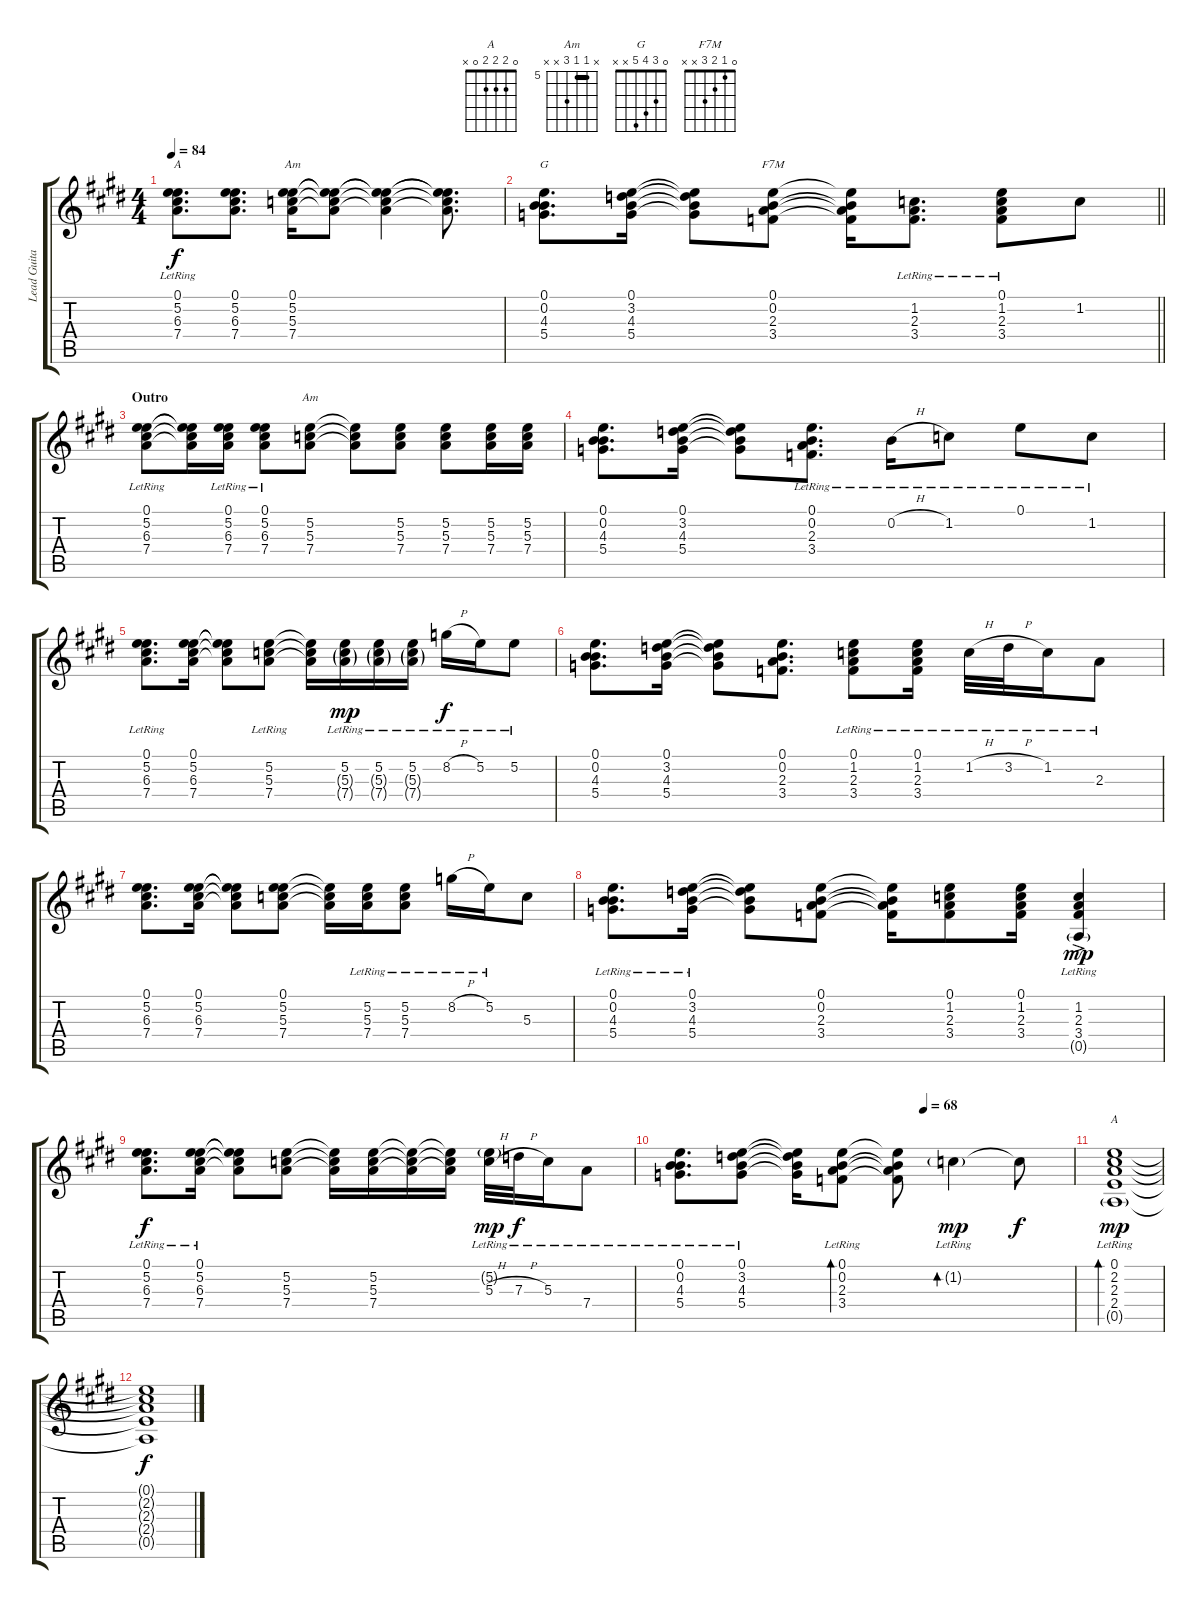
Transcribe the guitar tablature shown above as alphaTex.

\track ("Lead Guitar" "Lead Guita") {instrument electricguitarclean}
\staff {score tabs}
\tuning (E4 B3 G3 D3 A2 E2) {hide}
\chord ("A" 0 5 6 7 x x) {firstfret 5}
\chord ("Am" 0 5 5 7 x x) {firstfret 5}
\chord ("G" 0 3 4 5 x x)
\chord ("F7M" 0 1 2 3 x x)
\chord ("Am" x 5 5 7 x x) {firstfret 5 barre 5}
\chord ("A" 0 2 2 2 0 x)
\ts (4 4)
\tempo 84
\clef g2
\ks e
(0.1{lr} 5.2{lr} 6.3{lr} 7.4{lr}).8{d ch "A" dy f} (0.1 5.2 6.3 7.4).8{d} (0.1 5.2 5.3 7.4).16{ch "Am"} (0.1{t} 5.2{t} 5.3{t} 7.4{t}).8 (0.1{t} 5.2{t} 5.3{t} 7.4{t}).4 (0.1{t} 5.2{t} 5.3{t} 7.4{t}).8{d} |
\barLineRight lightlight
(0.1 0.2 4.3 5.4).8{d ch "G"} (0.1 3.2 4.3 5.4).16 (0.1{t} 3.2{t} 4.3{t} 5.4{t}).8 (0.1 0.2 2.3 3.4).8{ch "F7M"} (0.1{t} 0.2{t} 2.3{t} 3.4{t}).16 (1.2{lr} 2.3{lr} 3.4{lr}).8{d volume 13} (0.1{lr} 1.2{lr} 2.3{lr} 3.4{lr}).8 1.2.8 |
\section ("" "Outro")
(0.1{lr} 5.2{lr} 6.3{lr} 7.4{lr}).8{volume 16} (0.1{t} 5.2{t} 6.3{t} 7.4{t}).16 (0.1{lr} 5.2{lr} 6.3{lr} 7.4{lr}).16 (0.1{lr} 5.2{lr} 6.3{lr} 7.4{lr}).8 (5.2 5.3 7.4).8{ch "Am"} (5.2{t} 5.3{t} 7.4{t}).8 (5.2 5.3 7.4).8 (5.2 5.3 7.4).8 (5.2 5.3 7.4).16 (5.2 5.3 7.4).16 |
(0.1 0.2 4.3 5.4).8{d} (0.1 3.2 4.3 5.4).16 (0.1{t} 3.2{t} 4.3{t} 5.4{t}).8 (0.1{lr} 0.2{lr} 2.3{lr} 3.4{lr}).8{d} 0.2{h lr}.16 1.2{lr}.8 0.1{lr}.8 1.2{lr}.8 |
(0.1{lr} 5.2{lr} 6.3{lr} 7.4{lr}).8{d} (0.1 5.2 6.3 7.4).16 (0.1{t} 5.2{t} 6.3{t} 7.4{t}).8 (5.2{lr} 5.3{lr} 7.4{lr}).8 (5.2{t} 5.3{t} 7.4{t}).16 (5.2{lr} 5.3{g lr} 7.4{g lr}).16{dy mp} (5.2{lr} 5.3{g lr} 7.4{g lr}).16 (5.2{lr} 5.3{g lr} 7.4{g lr}).16 8.2{h lr}.16{dy f} 5.2{lr}.16 5.2{lr}.8 |
(0.1 0.2 4.3 5.4).8{d} (0.1 3.2 4.3 5.4).16 (0.1{t} 3.2{t} 4.3{t} 5.4{t}).8 (0.1 0.2 2.3 3.4).8{d} (0.1{lr} 1.2{lr} 2.3{lr} 3.4{lr}).8 (0.1{lr} 1.2{lr} 2.3{lr} 3.4{lr}).16 1.2{h lr}.32 3.2{h lr}.32 1.2{lr}.16 2.3{lr}.8 |
(0.1 5.2 6.3 7.4).8{d} (0.1 5.2 6.3 7.4).16 (0.1{t} 5.2{t} 6.3{t} 7.4{t}).8 (0.1 5.2 5.3 7.4).8 (5.2{t} 5.3{t} 7.4{t}).16 (5.2{lr} 5.3{lr} 7.4{lr}).16 (5.2{lr} 5.3{lr} 7.4{lr}).8 8.2{h lr}.16 5.2{lr}.16 5.3.8 |
(0.1{lr} 0.2{lr} 4.3{lr} 5.4{lr}).8{d} (0.1{lr} 3.2{lr} 4.3{lr} 5.4{lr}).16 (0.1{t} 3.2{t} 4.3{t} 5.4{t}).8 (0.1 0.2 2.3 3.4).8 (0.1{t} 0.2{t} 2.3{t} 3.4{t}).16 (0.1 1.2 2.3 3.4).8 (0.1 1.2 2.3 3.4).16 (1.2{lr} 2.3{ac lr} 3.4{ac lr} 0.5{g lr}).4{dy mp} |
(0.1{lr} 5.2{lr} 6.3{lr} 7.4{lr}).8{d dy f} (0.1{lr} 5.2{lr} 6.3{lr} 7.4{lr}).16 (0.1{t} 5.2{t} 6.3{t} 7.4{t}).8 (5.2 5.3 7.4).8 (5.2{t} 5.3{t} 7.4{t}).16 (5.2 5.3 7.4).16 (5.2{t} 5.3{t} 7.4{t}).16 (5.2{t} 5.3{t} 7.4{t}).16 (5.2{g lr} 5.3{h lr}).32{dy mp} 7.3{h lr}.32{dy f} 5.3{lr}.16 7.4{lr}.8 |
\tempo (68 0.625)
(0.1{lr} 0.2{lr} 4.3{lr} 5.4{lr}).8{d} (0.1{lr} 3.2{lr} 4.3{lr} 5.4{lr}).8 (0.1{t} 3.2{t} 4.3{t} 5.4{t}).16 (0.1{lr} 0.2{lr} 2.3{lr} 3.4).8{bd 60} (0.1{t} 0.2{t} 2.3{t} 3.4{t}).8 1.2{g lr}.4{bd 30 dy mp} 1.2{t}.8{dy f} |
(0.1{lr} 2.2{lr} 2.3{lr} 2.4{lr} 0.5{g lr}).1{bd 120 ch "A" dy mp} |
(0.1{t} 2.2{t} 2.3{t} 2.4{t} 0.5{t}).1{dy f}
